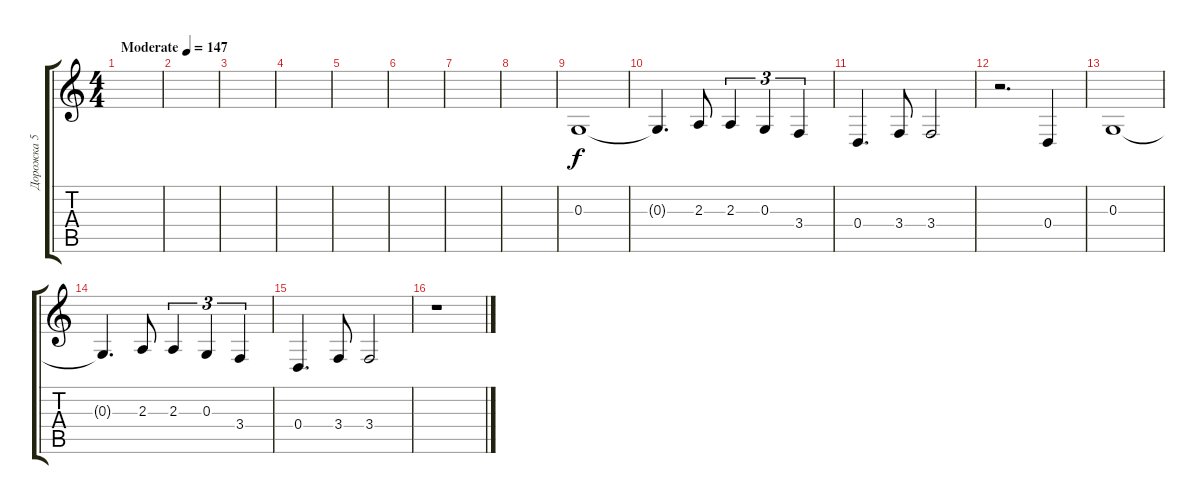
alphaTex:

\track ("Дорожка 5" "Дорожка 5") {instrument clarinet}
\staff {score tabs}
\tuning (E4 B3 G3 D3 A2 E2) {hide}
\ts (4 4)
\tempo (147 "Moderate")
\clef g2
\ks c
|
|
|
|
|
|
|
|
0.3.1 |
0.3{t}.4{d} 2.3.8 2.3.4{tu (3 2)} 0.3.4{tu (3 2)} 3.4.4{tu (3 2)} |
0.4.4{d} 3.4.8 3.4.2 |
r.2{d} 0.4.4 |
0.3.1 |
0.3{t}.4{d} 2.3.8 2.3.4{tu (3 2)} 0.3.4{tu (3 2)} 3.4.4{tu (3 2)} |
0.4.4{d} 3.4.8 3.4.2 |
r.1
